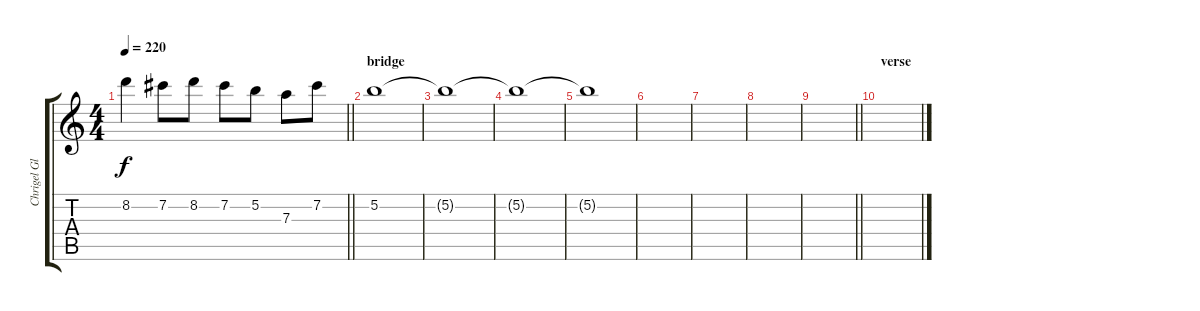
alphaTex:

\track ("Chrigel Glanzmann" "Chrigel Gl") {instrument piccolo}
\staff {score tabs}
\tuning (B5 Gb5 D5 A4 E4 B3) {hide}
\ts (4 4)
\tempo 220
\clef g2
\barLineRight lightlight
\ks c
8.2.4{dy f} 7.2.8 8.2.8 7.2.8 5.2.8 7.3.8 7.2.8 |
\section ("" "bridge")
5.2.1{volume 0} |
5.2{t}.1 |
5.2{t}.1 |
5.2{t}.1 |
|
|
|
\barLineRight lightlight
|
\section ("" "verse")
